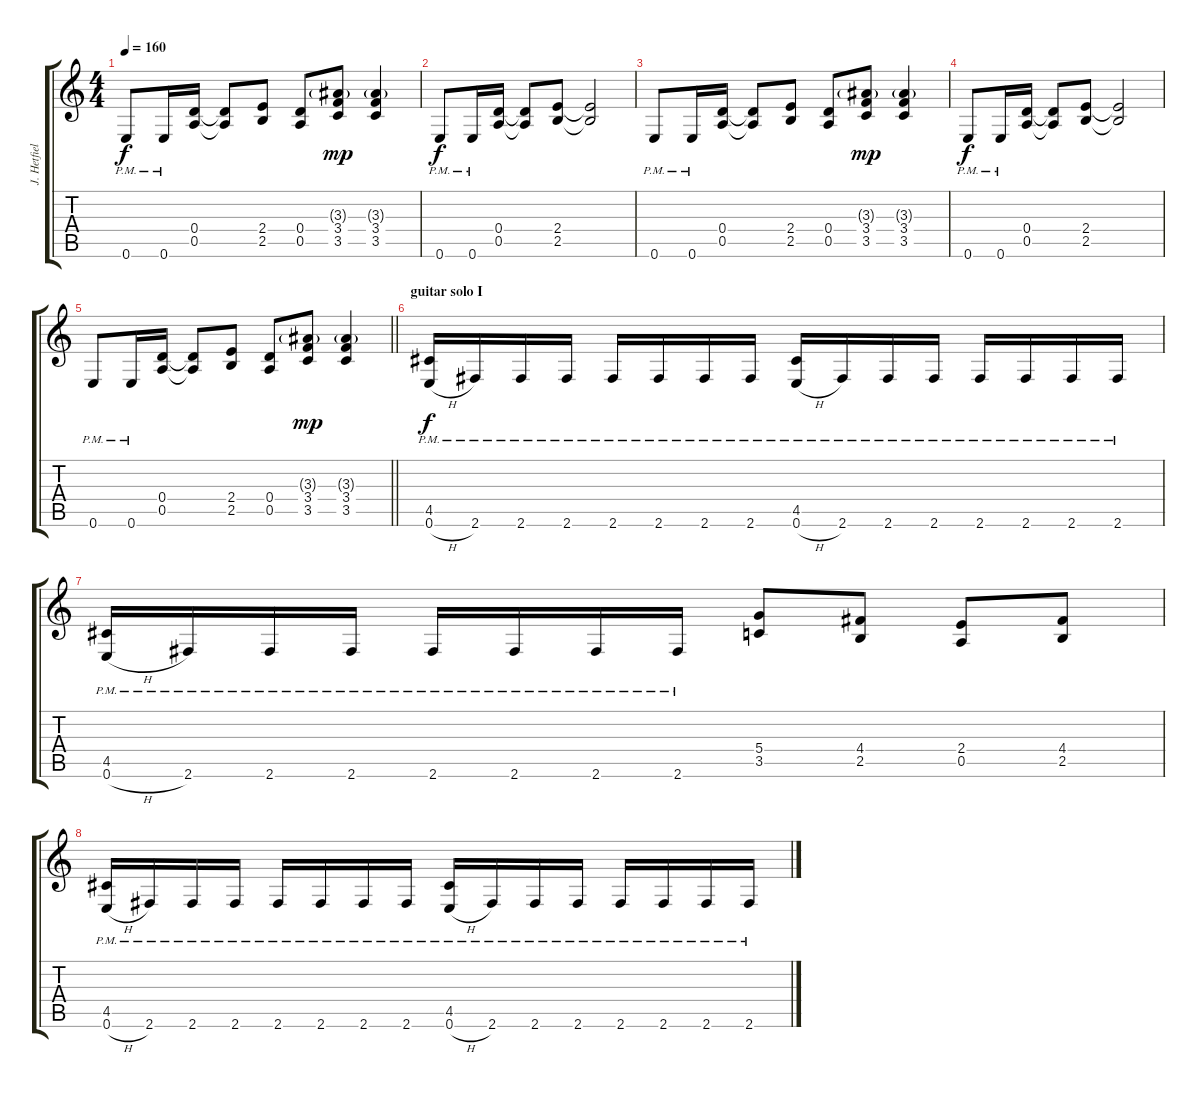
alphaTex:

\track ("J. Hetfield - Rhythm guitar" "J. Hetfiel") {instrument distortionguitar}
\staff {score tabs}
\tuning (E4 B3 G3 D3 A2 E2) {hide}
\ts (4 4)
\tempo 160
\clef g2
\ks c
0.6{pm}.8{dy f} 0.6{pm}.16 (0.4 0.5).16 (0.4{t} 0.5{t}).8 (2.4 2.5).8 (0.4 0.5).8 (3.3{g} 3.4 3.5).8{dy mp} (3.3{g} 3.4 3.5).4 |
0.6{pm}.8{dy f} 0.6{pm}.16 (0.4 0.5).16 (0.4{t} 0.5{t}).8 (2.4 2.5).8 (2.4{t} 2.5{t}).2 |
0.6{pm}.8 0.6{pm}.16 (0.4 0.5).16 (0.4{t} 0.5{t}).8 (2.4 2.5).8 (0.4 0.5).8 (3.3{g} 3.4 3.5).8{dy mp} (3.3{g} 3.4 3.5).4 |
0.6{pm}.8{dy f} 0.6{pm}.16 (0.4 0.5).16 (0.4{t} 0.5{t}).8 (2.4 2.5).8 (2.4{t} 2.5{t}).2 |
\barLineRight lightlight
0.6{pm}.8 0.6{pm}.16 (0.4 0.5).16 (0.4{t} 0.5{t}).8 (2.4 2.5).8 (0.4 0.5).8 (3.3{g} 3.4 3.5).8{dy mp} (3.3{g} 3.4 3.5).4 |
\section ("" "guitar solo I")
(4.5{pm} 0.6{h pm}).16{dy f} 2.6{pm}.16 2.6{pm}.16 2.6{pm}.16 2.6{pm}.16 2.6{pm}.16 2.6{pm}.16 2.6{pm}.16 (4.5{pm} 0.6{h pm}).16 2.6{pm}.16 2.6{pm}.16 2.6{pm}.16 2.6{pm}.16 2.6{pm}.16 2.6{pm}.16 2.6{pm}.16 |
(4.5{pm} 0.6{h pm}).16 2.6{pm}.16 2.6{pm}.16 2.6{pm}.16 2.6{pm}.16 2.6{pm}.16 2.6{pm}.16 2.6{pm}.16 (5.4 3.5).8 (4.4 2.5).8 (2.4 0.5).8 (4.4 2.5).8 |
(4.5{pm} 0.6{h pm}).16 2.6{pm}.16 2.6{pm}.16 2.6{pm}.16 2.6{pm}.16 2.6{pm}.16 2.6{pm}.16 2.6{pm}.16 (4.5{pm} 0.6{h pm}).16 2.6{pm}.16 2.6{pm}.16 2.6{pm}.16 2.6{pm}.16 2.6{pm}.16 2.6{pm}.16 2.6{pm}.16
